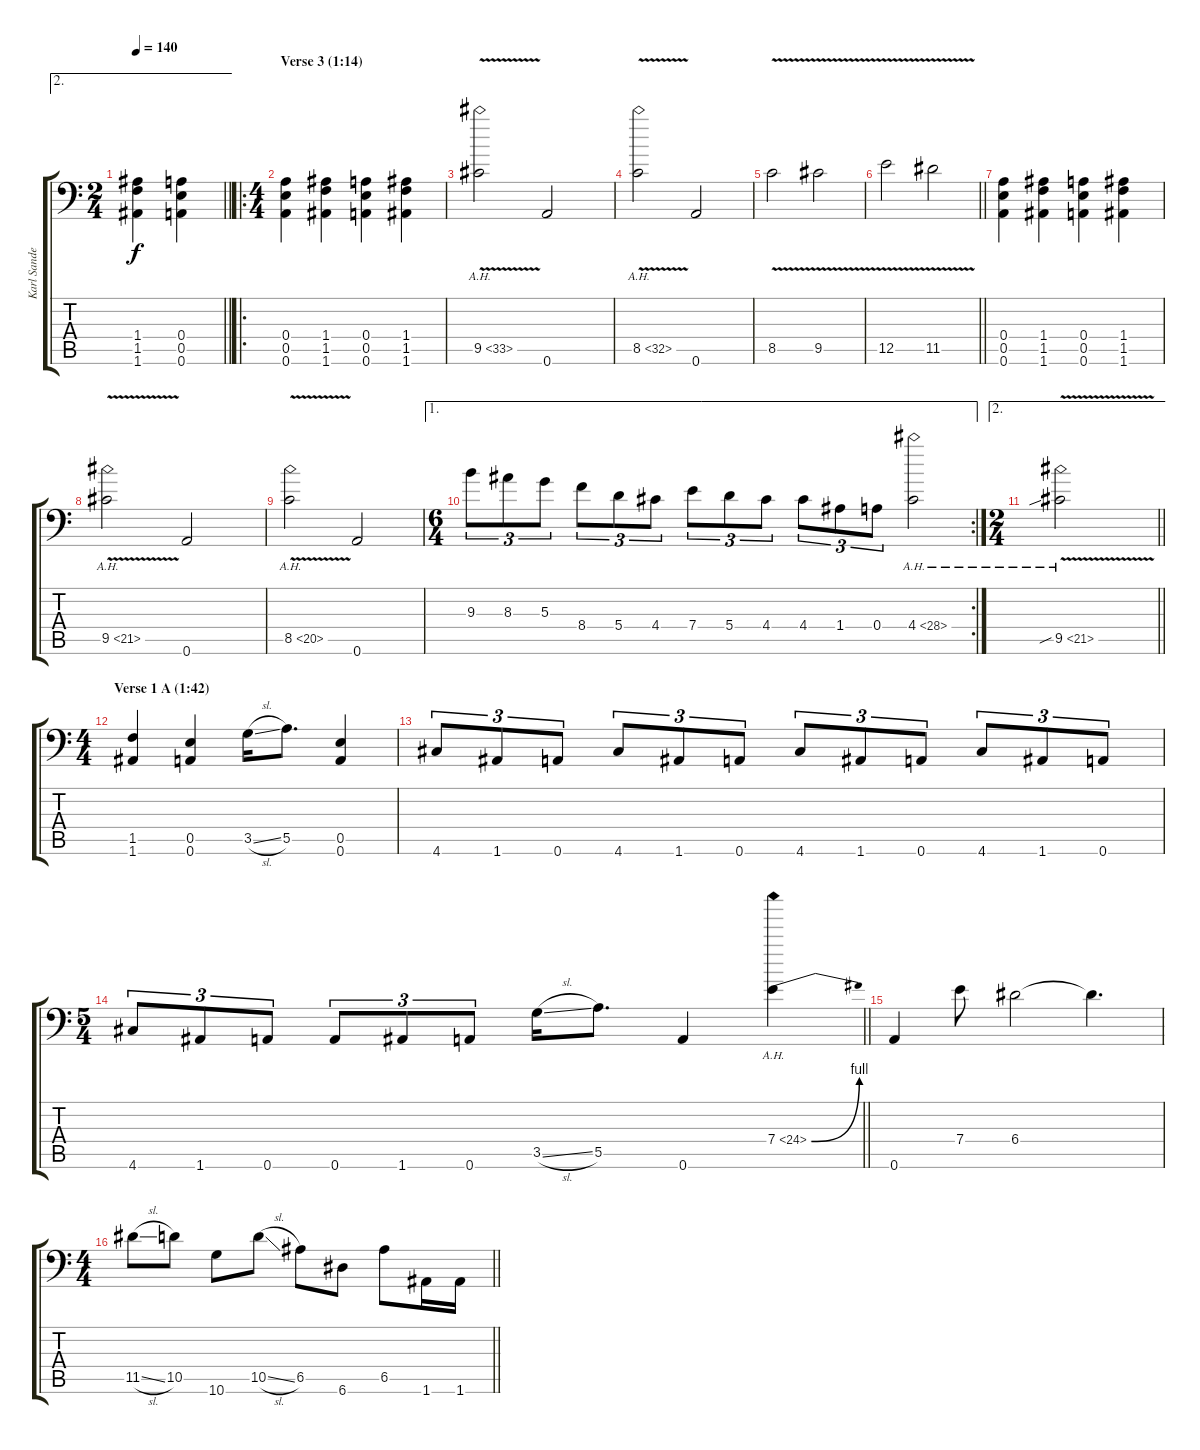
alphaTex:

\track ("Karl Sanders" "Karl Sande") {instrument distortionguitar}
\staff {score tabs}
\tuning (B3 Gb3 D3 A2 E2 A1) {hide}
\ae 2
\ts (2 4)
\tempo 140
\clef f4
\barLineRight lightlight
\ks c
(1.4 1.5 1.6).4{dy f} (0.4 0.5 0.6).4 |
\ro
\ts (4 4)
\section ("" "Verse 3 (1:14)")
(0.4 0.5 0.6).4 (1.4 1.5 1.6).4 (0.4 0.5 0.6).4 (1.4 1.5 1.6).4 |
9.5{ah 24 v}.2 0.6.2 |
8.5{ah 24 v}.2 0.6.2 |
8.5{v}.2 9.5{v}.2 |
\barLineRight lightlight
12.5{v}.2 11.5{v}.2 |
(0.4 0.5 0.6).4 (1.4 1.5 1.6).4 (0.4 0.5 0.6).4 (1.4 1.5 1.6).4 |
9.5{ah 12 v}.2 0.6.2 |
8.5{ah 12 v}.2 0.6.2 |
\ae 1
\rc 2
\ts (6 4)
9.3.8{tu (3 2)} 8.3.8{tu (3 2)} 5.3.8{tu (3 2)} 8.4.8{tu (3 2)} 5.4.8{tu (3 2)} 4.4.8{tu (3 2)} 7.4.8{tu (3 2)} 5.4.8{tu (3 2)} 4.4.8{tu (3 2)} 4.4.8{tu (3 2)} 1.4.8{tu (3 2)} 0.4.8{tu (3 2)} 4.4{ah 24}.2 |
\ae 2
\ts (2 4)
\barLineRight lightlight
9.5{ah 12 v sib}.2 |
\ts (4 4)
\section ("" "Verse 1 A (1:42)")
(1.5 1.6).4 (0.5 0.6).4 3.5{sl}.16 5.5.8{d} (0.5 0.6).4 |
4.6.8{tu (3 2)} 1.6.8{tu (3 2)} 0.6.8{tu (3 2)} 4.6.8{tu (3 2)} 1.6.8{tu (3 2)} 0.6.8{tu (3 2)} 4.6.8{tu (3 2)} 1.6.8{tu (3 2)} 0.6.8{tu (3 2)} 4.6.8{tu (3 2)} 1.6.8{tu (3 2)} 0.6.8{tu (3 2)} |
\ts (5 4)
\barLineRight lightlight
4.6.8{tu (3 2)} 1.6.8{tu (3 2)} 0.6.8{tu (3 2)} 0.6.8{tu (3 2)} 1.6.8{tu (3 2)} 0.6.8{tu (3 2)} 3.5{sl}.16 5.5.8{d} 0.6.4 7.4{be (bend 0 0 60 4) ah 17}.4 |
0.6.4 7.4.8 6.4.2 6.4{t}.4{d} |
\ts (4 4)
\barLineRight lightlight
11.5{sl}.8 10.5.8 10.6.8 10.5{sl}.8 6.5.8 6.6.8 6.5.8 1.6.16 1.6.16
